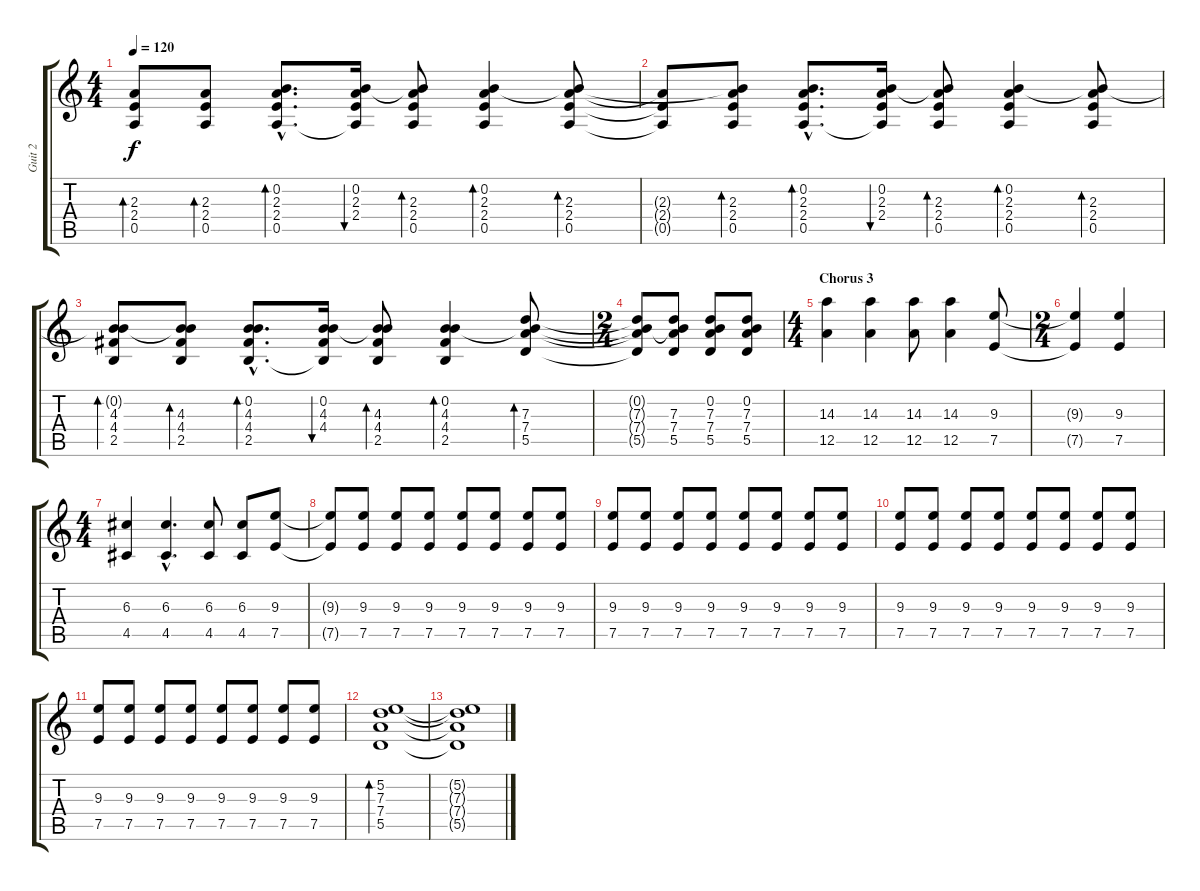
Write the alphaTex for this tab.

\track ("Guit 2" "Guit 2") {instrument electricguitarjazz}
\staff {score tabs}
\tuning (E4 B3 G3 D3 A2 E2) {hide}
\ts (4 4)
\tempo 120
\clef g2
\ks c
(2.3 2.4 0.5).8{bd 30 dy f} (2.3 2.4 0.5).8{bd 30} (0.2{hac} 2.3{hac} 2.4{hac} 0.5{hac}).8{d bd 30} (0.2 2.3 2.4 0.5{t}).16{bu 30} (0.2{t} 2.3 2.4 0.5).8{bd 30} (0.2 2.3 2.4 0.5).4{bd 30} (0.2{t} 2.3 2.4 0.5).8{bd 30} |
(2.3{t} 2.4{t} 0.5{t}).8 (0.2{t} 2.3 2.4 0.5).8{bd 30} (0.2{hac} 2.3{hac} 2.4{hac} 0.5{hac}).8{d bd 30} (0.2 2.3 2.4 0.5{t}).16{bu 30} (0.2{t} 2.3 2.4 0.5).8{bd 30} (0.2 2.3 2.4 0.5).4{bd 30} (0.2{t} 2.3 2.4 0.5).8{bd 30} |
(0.2{t} 4.3 4.4 2.5).8{bd 30} (0.2{t} 4.3 4.4 2.5).8{bd 30} (0.2{hac} 4.3{hac} 4.4{hac} 2.5{hac}).8{d bd 30} (0.2 4.3 4.4 2.5{t}).16{bu 30} (0.2{t} 4.3 4.4 2.5).8{bd 30} (0.2 4.3 4.4 2.5).4{bd 30} (0.2{t} 7.3 7.4 5.5).8{bd 30} |
\ts (2 4)
(0.2{t} 7.3{t} 7.4{t} 5.5{t}).8 (0.2{t} 7.3 7.4 5.5).8 (0.2 7.3 7.4 5.5).8 (0.2 7.3 7.4 5.5).8 |
\ts (4 4)
\section ("" "Chorus 3")
(14.3 12.5).4 (14.3 12.5).4 (14.3 12.5).8 (14.3 12.5).4 (9.3 7.5).8 |
\ts (2 4)
(9.3{t} 7.5{t}).4 (9.3 7.5).4 |
\ts (4 4)
(6.3 4.5).4 (6.3{hac} 4.5{hac}).4{d} (6.3 4.5).8 (6.3 4.5).8 (9.3 7.5).8 |
(9.3{t} 7.5{t}).8 (9.3 7.5).8 (9.3 7.5).8 (9.3 7.5).8 (9.3 7.5).8 (9.3 7.5).8 (9.3 7.5).8 (9.3 7.5).8 |
(9.3 7.5).8 (9.3 7.5).8 (9.3 7.5).8 (9.3 7.5).8 (9.3 7.5).8 (9.3 7.5).8 (9.3 7.5).8 (9.3 7.5).8 |
(9.3 7.5).8 (9.3 7.5).8 (9.3 7.5).8 (9.3 7.5).8 (9.3 7.5).8 (9.3 7.5).8 (9.3 7.5).8 (9.3 7.5).8 |
(9.3 7.5).8 (9.3 7.5).8 (9.3 7.5).8 (9.3 7.5).8 (9.3 7.5).8 (9.3 7.5).8 (9.3 7.5).8 (9.3 7.5).8 |
(5.2 7.3 7.4 5.5).1{bd 30} |
(5.2{t} 7.3{t} 7.4{t} 5.5{t}).1
